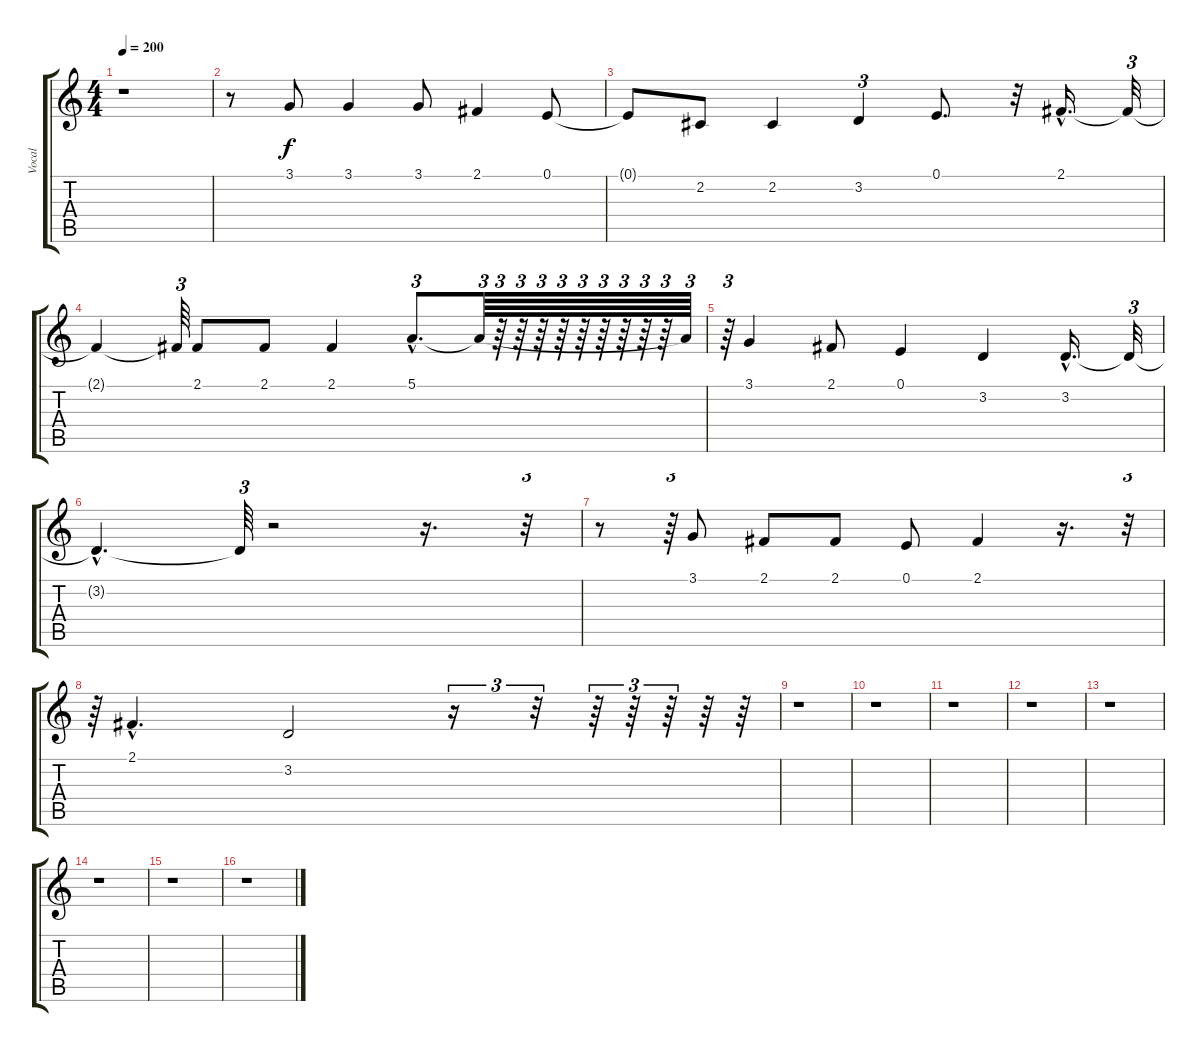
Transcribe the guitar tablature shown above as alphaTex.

\track ("Vocal" "Vocal") {instrument flute}
\staff {score tabs}
\tuning (E4 B3 G3 D3 A2 E2) {hide}
\ts (4 4)
\tempo 200
\clef g2
\ks c
r.1{dy f} |
r.8 3.1.8 3.1.4 3.1.8 2.1.4 0.1.8 |
0.1{t}.8 2.2.8 2.2.4 3.2.4{tu (3 2)} 0.1.8{d} r.32 2.1{hac}.16{d} 2.1{t}.32{tu (3 2)} |
2.1{t}.4 2.1{t}.64{tu (3 2)} 2.1.8 2.1.8 2.1.4 5.1{hac}.8{d tu (3 2)} 5.1{t}.64{tu (3 2)} r.64{tu (3 2)} r.64{tu (3 2)} r.64{tu (3 2)} r.64{tu (3 2)} r.64{tu (3 2)} r.64{tu (3 2)} r.64{tu (3 2)} r.64{tu (3 2)} r.64{tu (3 2)} 5.1{t}.64{tu (3 2)} |
r.64{tu (3 2)} 3.1.4 2.1.8 0.1.4 3.2.4 3.2{hac}.16{d} 3.2{t}.32{tu (3 2)} |
3.2{hac t}.4{d} 3.2{t}.64{tu (3 2)} r.2 r.16{d} r.32{tu (3 2)} |
r.8 r.64{tu (3 2)} 3.1.8 2.1.8 2.1.8 0.1.8 2.1.4 r.16{d} r.32{tu (3 2)} |
r.64{tu (3 2)} 2.1{hac}.4{d} 3.2.2 r.16{tu (3 2)} r.32{tu (3 2)} r.64{tu (3 2)} r.64{tu (3 2)} r.64{tu (3 2)} r.64{tu (3 2)} r.64{tu (3 2)} |
r.1 |
r.1 |
r.1 |
r.1 |
r.1 |
r.1 |
r.1 |
r.1
